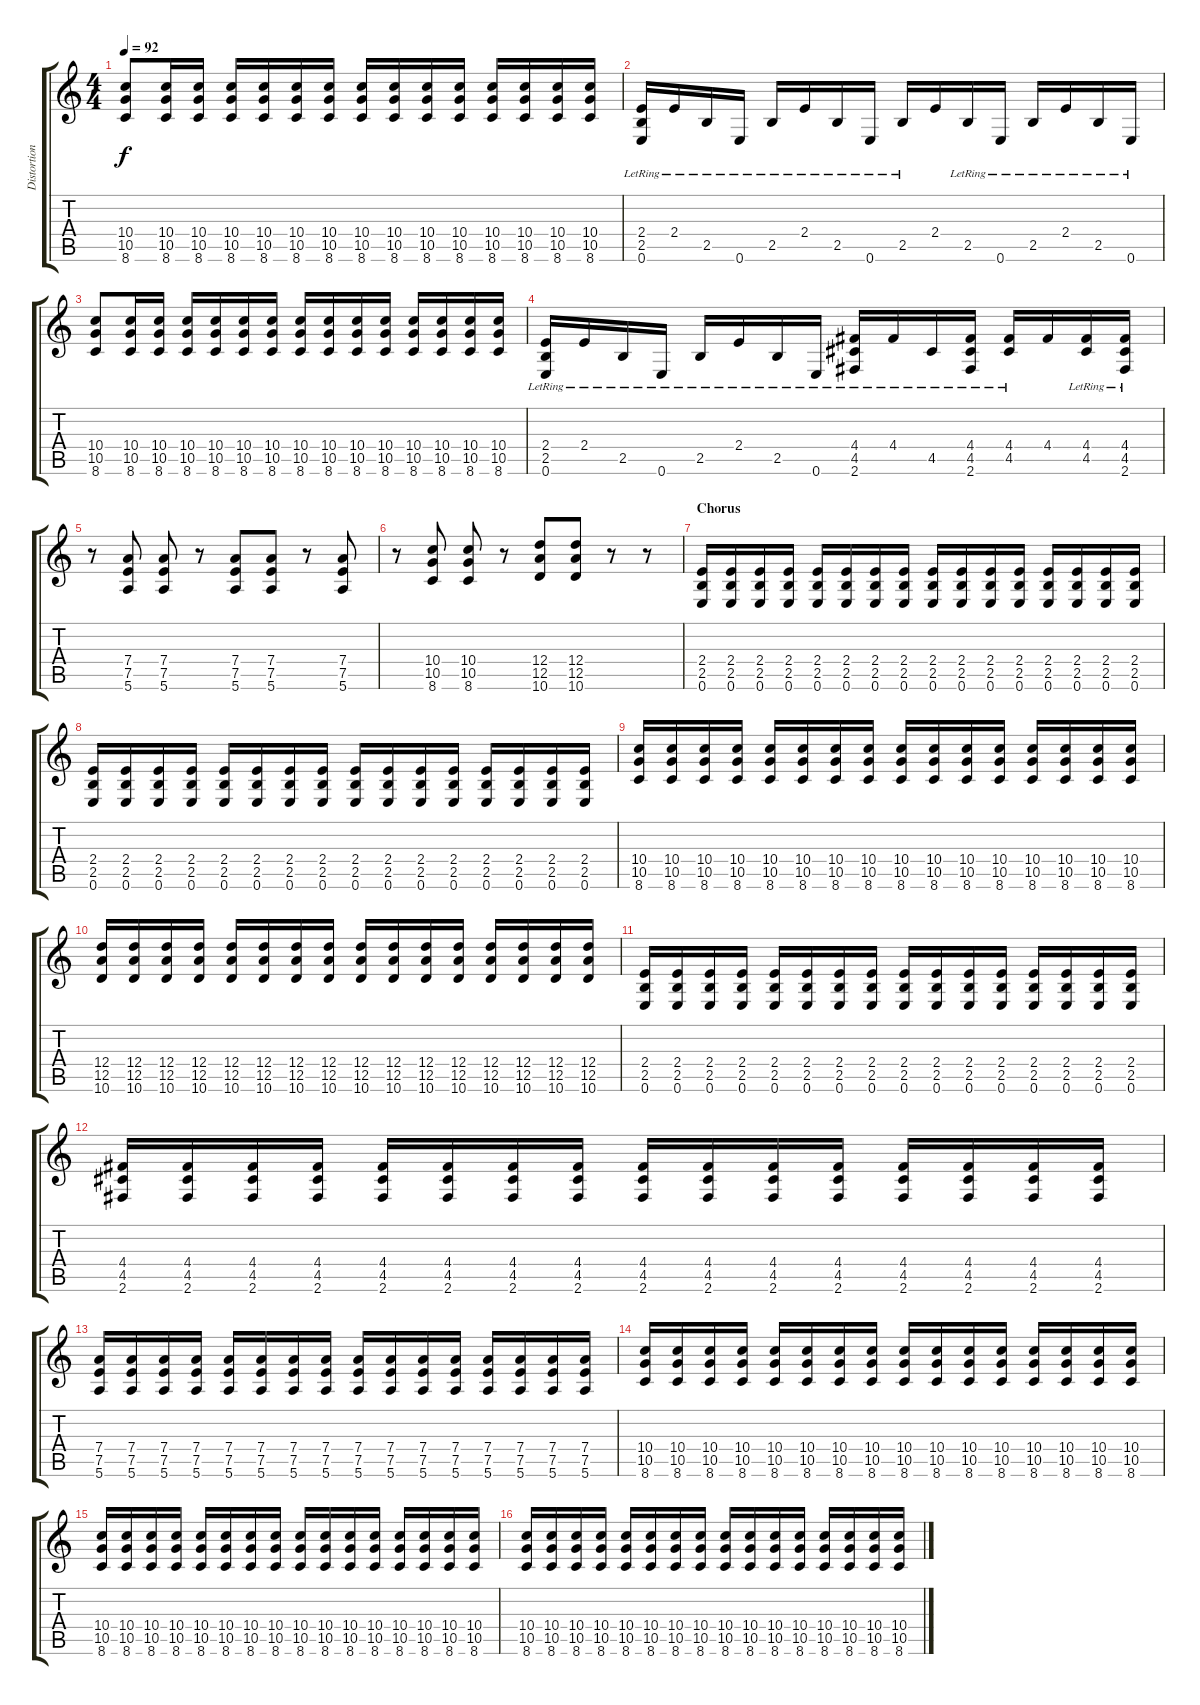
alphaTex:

\track ("Distortion Guitar" "Distortion") {instrument distortionguitar}
\staff {score tabs}
\tuning (E4 B3 G3 D3 A2 E2) {hide}
\ts (4 4)
\tempo 92
\clef g2
\ks c
(10.4 10.5 8.6).8{dy f} (10.4 10.5 8.6).16 (10.4 10.5 8.6).16 (10.4 10.5 8.6).16 (10.4 10.5 8.6).16 (10.4 10.5 8.6).16 (10.4 10.5 8.6).16 (10.4 10.5 8.6).16 (10.4 10.5 8.6).16 (10.4 10.5 8.6).16 (10.4 10.5 8.6).16 (10.4 10.5 8.6).16 (10.4 10.5 8.6).16 (10.4 10.5 8.6).16 (10.4 10.5 8.6).16 |
(2.4{lr} 2.5{lr} 0.6{lr}).16 2.4{lr}.16 2.5{lr}.16 0.6{lr}.16 2.5{lr}.16 2.4{lr}.16 2.5{lr}.16 0.6{lr}.16 2.5{lr}.16 2.4.16 2.5{lr}.16 0.6{lr}.16 2.5{lr}.16 2.4{lr}.16 2.5{lr}.16 0.6{lr}.16 |
(10.4 10.5 8.6).8 (10.4 10.5 8.6).16 (10.4 10.5 8.6).16 (10.4 10.5 8.6).16 (10.4 10.5 8.6).16 (10.4 10.5 8.6).16 (10.4 10.5 8.6).16 (10.4 10.5 8.6).16 (10.4 10.5 8.6).16 (10.4 10.5 8.6).16 (10.4 10.5 8.6).16 (10.4 10.5 8.6).16 (10.4 10.5 8.6).16 (10.4 10.5 8.6).16 (10.4 10.5 8.6).16 |
(2.4{lr} 2.5{lr} 0.6{lr}).16 2.4{lr}.16 2.5{lr}.16 0.6{lr}.16 2.5{lr}.16 2.4{lr}.16 2.5{lr}.16 0.6{lr}.16 (4.4{lr} 4.5{lr} 2.6{lr}).16 4.4{lr}.16 4.5{lr}.16 (4.4{lr} 4.5{lr} 2.6{lr}).16 (4.4{lr} 4.5).16 4.4.16 (4.4{lr} 4.5).16 (4.4{lr} 4.5{lr} 2.6{lr}).16 |
r.8 (7.4 7.5 5.6).8 (7.4 7.5 5.6).8 r.8 (7.4 7.5 5.6).8 (7.4 7.5 5.6).8 r.8 (7.4 7.5 5.6).8 |
r.8 (10.4 10.5 8.6).8 (10.4 10.5 8.6).8 r.8 (12.4 12.5 10.6).8 (12.4 12.5 10.6).8 r.8 r.8 |
\section ("" "Chorus")
(2.4 2.5 0.6).16{volume 11} (2.4 2.5 0.6).16 (2.4 2.5 0.6).16 (2.4 2.5 0.6).16 (2.4 2.5 0.6).16 (2.4 2.5 0.6).16 (2.4 2.5 0.6).16 (2.4 2.5 0.6).16 (2.4 2.5 0.6).16 (2.4 2.5 0.6).16 (2.4 2.5 0.6).16 (2.4 2.5 0.6).16 (2.4 2.5 0.6).16 (2.4 2.5 0.6).16 (2.4 2.5 0.6).16 (2.4 2.5 0.6).16 |
(2.4 2.5 0.6).16 (2.4 2.5 0.6).16 (2.4 2.5 0.6).16 (2.4 2.5 0.6).16 (2.4 2.5 0.6).16 (2.4 2.5 0.6).16 (2.4 2.5 0.6).16 (2.4 2.5 0.6).16 (2.4 2.5 0.6).16 (2.4 2.5 0.6).16 (2.4 2.5 0.6).16 (2.4 2.5 0.6).16 (2.4 2.5 0.6).16 (2.4 2.5 0.6).16 (2.4 2.5 0.6).16 (2.4 2.5 0.6).16 |
(10.4 10.5 8.6).16 (10.4 10.5 8.6).16 (10.4 10.5 8.6).16 (10.4 10.5 8.6).16 (10.4 10.5 8.6).16 (10.4 10.5 8.6).16 (10.4 10.5 8.6).16 (10.4 10.5 8.6).16 (10.4 10.5 8.6).16 (10.4 10.5 8.6).16 (10.4 10.5 8.6).16 (10.4 10.5 8.6).16 (10.4 10.5 8.6).16 (10.4 10.5 8.6).16 (10.4 10.5 8.6).16 (10.4 10.5 8.6).16 |
(12.4 12.5 10.6).16 (12.4 12.5 10.6).16 (12.4 12.5 10.6).16 (12.4 12.5 10.6).16 (12.4 12.5 10.6).16 (12.4 12.5 10.6).16 (12.4 12.5 10.6).16 (12.4 12.5 10.6).16 (12.4 12.5 10.6).16 (12.4 12.5 10.6).16 (12.4 12.5 10.6).16 (12.4 12.5 10.6).16 (12.4 12.5 10.6).16 (12.4 12.5 10.6).16 (12.4 12.5 10.6).16 (12.4 12.5 10.6).16 |
(2.4 2.5 0.6).16 (2.4 2.5 0.6).16 (2.4 2.5 0.6).16 (2.4 2.5 0.6).16 (2.4 2.5 0.6).16 (2.4 2.5 0.6).16 (2.4 2.5 0.6).16 (2.4 2.5 0.6).16 (2.4 2.5 0.6).16 (2.4 2.5 0.6).16 (2.4 2.5 0.6).16 (2.4 2.5 0.6).16 (2.4 2.5 0.6).16 (2.4 2.5 0.6).16 (2.4 2.5 0.6).16 (2.4 2.5 0.6).16 |
(4.4 4.5 2.6).16 (4.4 4.5 2.6).16 (4.4 4.5 2.6).16 (4.4 4.5 2.6).16 (4.4 4.5 2.6).16 (4.4 4.5 2.6).16 (4.4 4.5 2.6).16 (4.4 4.5 2.6).16 (4.4 4.5 2.6).16 (4.4 4.5 2.6).16 (4.4 4.5 2.6).16 (4.4 4.5 2.6).16 (4.4 4.5 2.6).16 (4.4 4.5 2.6).16 (4.4 4.5 2.6).16 (4.4 4.5 2.6).16 |
(7.4 7.5 5.6).16 (7.4 7.5 5.6).16 (7.4 7.5 5.6).16 (7.4 7.5 5.6).16 (7.4 7.5 5.6).16 (7.4 7.5 5.6).16 (7.4 7.5 5.6).16 (7.4 7.5 5.6).16 (7.4 7.5 5.6).16 (7.4 7.5 5.6).16 (7.4 7.5 5.6).16 (7.4 7.5 5.6).16 (7.4 7.5 5.6).16 (7.4 7.5 5.6).16 (7.4 7.5 5.6).16 (7.4 7.5 5.6).16 |
(10.4 10.5 8.6).16 (10.4 10.5 8.6).16 (10.4 10.5 8.6).16 (10.4 10.5 8.6).16 (10.4 10.5 8.6).16 (10.4 10.5 8.6).16 (10.4 10.5 8.6).16 (10.4 10.5 8.6).16 (10.4 10.5 8.6).16 (10.4 10.5 8.6).16 (10.4 10.5 8.6).16 (10.4 10.5 8.6).16 (10.4 10.5 8.6).16 (10.4 10.5 8.6).16 (10.4 10.5 8.6).16 (10.4 10.5 8.6).16 |
(10.4 10.5 8.6).16 (10.4 10.5 8.6).16 (10.4 10.5 8.6).16 (10.4 10.5 8.6).16 (10.4 10.5 8.6).16 (10.4 10.5 8.6).16 (10.4 10.5 8.6).16 (10.4 10.5 8.6).16 (10.4 10.5 8.6).16 (10.4 10.5 8.6).16 (10.4 10.5 8.6).16 (10.4 10.5 8.6).16 (10.4 10.5 8.6).16 (10.4 10.5 8.6).16 (10.4 10.5 8.6).16 (10.4 10.5 8.6).16 |
(10.4 10.5 8.6).16 (10.4 10.5 8.6).16 (10.4 10.5 8.6).16 (10.4 10.5 8.6).16 (10.4 10.5 8.6).16 (10.4 10.5 8.6).16 (10.4 10.5 8.6).16 (10.4 10.5 8.6).16 (10.4 10.5 8.6).16 (10.4 10.5 8.6).16 (10.4 10.5 8.6).16 (10.4 10.5 8.6).16 (10.4 10.5 8.6).16 (10.4 10.5 8.6).16 (10.4 10.5 8.6).16 (10.4 10.5 8.6).16
